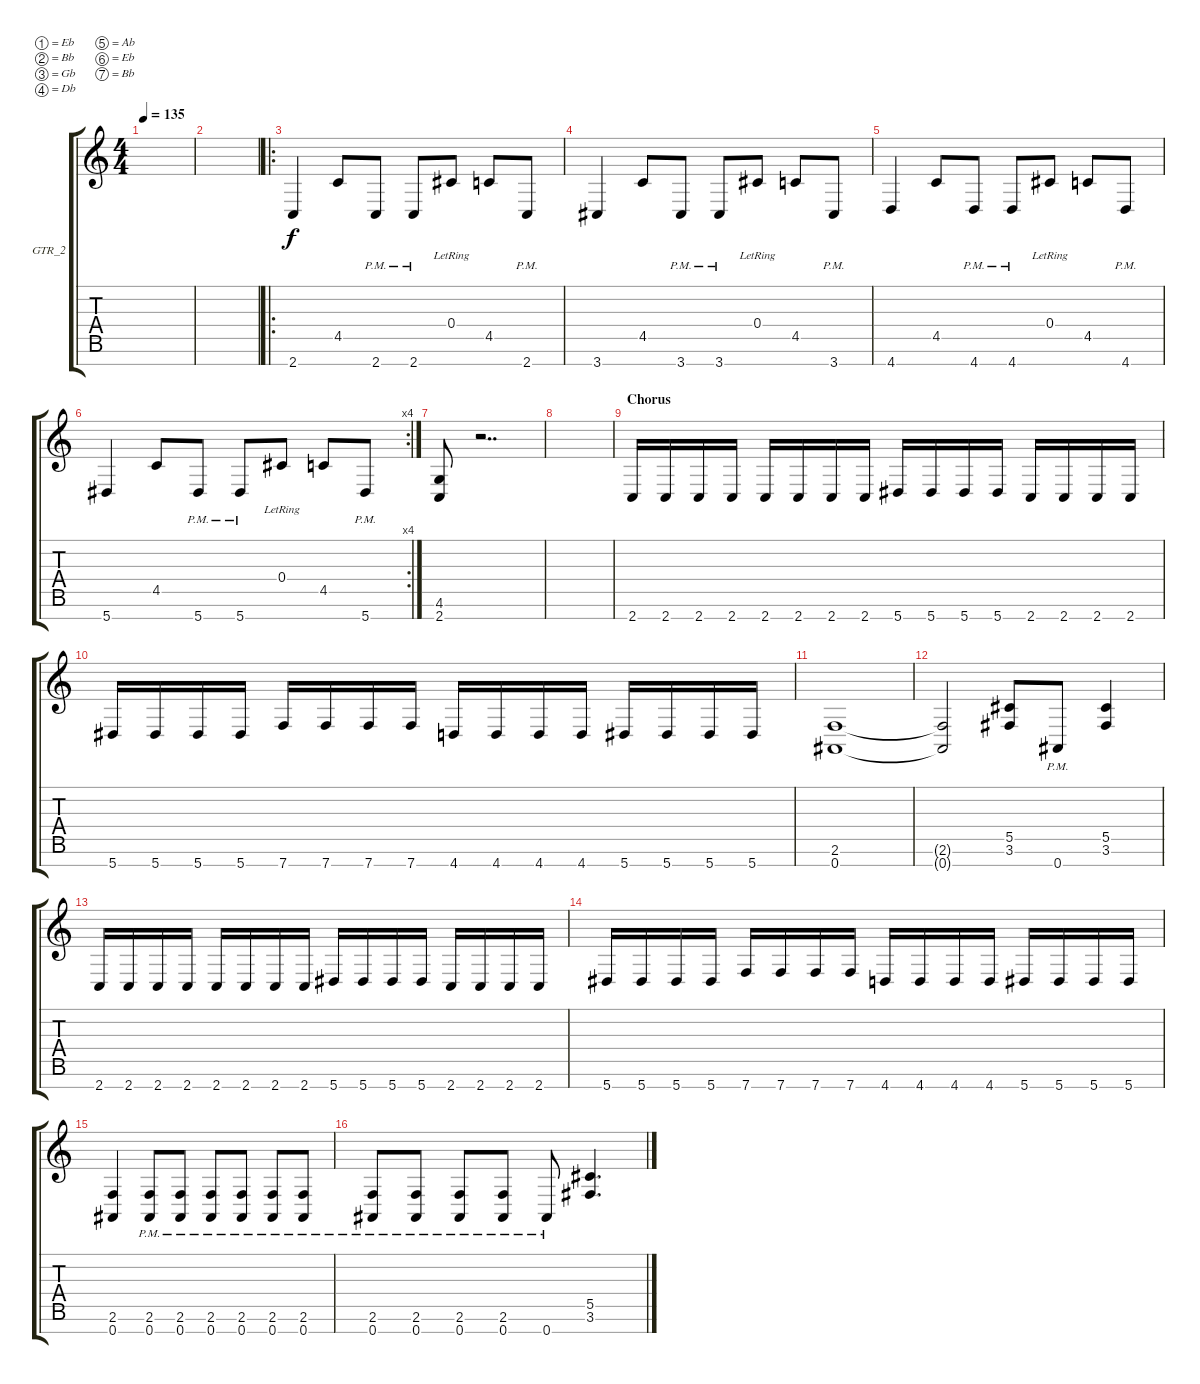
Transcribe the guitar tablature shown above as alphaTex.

\defaultSystemsLayout 4
\bracketExtendMode groupsimilarinstruments
\firstSystemTrackNameOrientation horizontal
\otherSystemsTrackNameOrientation horizontal
\track ("GTR_2" "GTR_2") {instrument distortionguitar}
\staff {score tabs}
\tuning (Eb4 Bb3 Gb3 Db3 Ab2 Eb2 Bb1)
\ts (4 4)
\tempo 135
\clef g2
\ks c
|
|
\ro
2.7.4 4.5.8 2.7{pm}.8 2.7{pm}.8 0.4{lr}.8 4.5.8 2.7{pm}.8 |
3.7.4 4.5.8 3.7{pm}.8 3.7{pm}.8 0.4{lr}.8 4.5.8 3.7{pm}.8 |
4.7.4 4.5.8 4.7{pm}.8 4.7{pm}.8 0.4{lr}.8 4.5.8 4.7{pm}.8 |
\rc 4
5.7.4 4.5.8 5.7{pm}.8 5.7{pm}.8 0.4{lr}.8 4.5.8 5.7{pm}.8 |
(2.7 4.6).8 r.2{dd} |
|
\section ("" "Chorus")
2.7.16 2.7.16 2.7.16 2.7.16 2.7.16 2.7.16 2.7.16 2.7.16 5.7.16 5.7.16 5.7.16 5.7.16 2.7.16 2.7.16 2.7.16 2.7.16 |
5.7.16 5.7.16 5.7.16 5.7.16 7.7.16 7.7.16 7.7.16 7.7.16 4.7.16 4.7.16 4.7.16 4.7.16 5.7.16 5.7.16 5.7.16 5.7.16 |
(0.7 2.6).1 |
(0.7{t} 2.6{t}).2 (3.6 5.5).8 0.7{pm}.8 (3.6 5.5).4 |
2.7.16 2.7.16 2.7.16 2.7.16 2.7.16 2.7.16 2.7.16 2.7.16 5.7.16 5.7.16 5.7.16 5.7.16 2.7.16 2.7.16 2.7.16 2.7.16 |
5.7.16 5.7.16 5.7.16 5.7.16 7.7.16 7.7.16 7.7.16 7.7.16 4.7.16 4.7.16 4.7.16 4.7.16 5.7.16 5.7.16 5.7.16 5.7.16 |
(0.7 2.6).4 (0.7{pm} 2.6{pm}).8 (0.7{pm} 2.6{pm}).8 (0.7{pm} 2.6{pm}).8 (0.7{pm} 2.6{pm}).8 (0.7{pm} 2.6{pm}).8 (0.7{pm} 2.6{pm}).8 |
(0.7{pm} 2.6{pm}).8 (0.7{pm} 2.6{pm}).8 (0.7{pm} 2.6{pm}).8 (0.7{pm} 2.6{pm}).8 0.7{pm}.8 (3.6 5.5).4{d}
